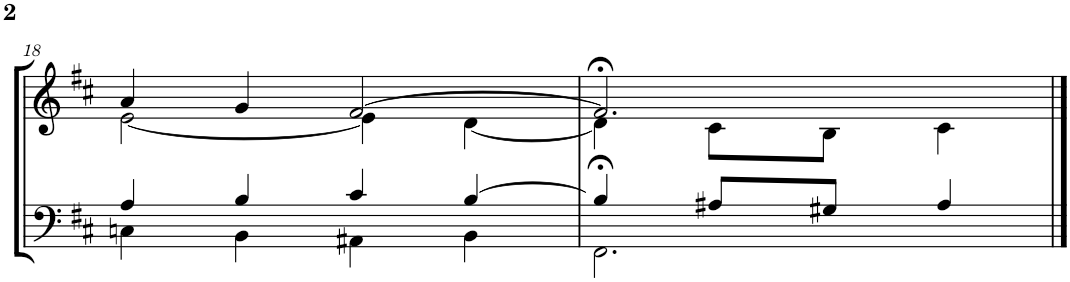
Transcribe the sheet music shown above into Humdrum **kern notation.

**kern	**kern
*part2	*part1
*staff2	*staff1
*I"Tenor/Baß	*I"Sopran/Alt
!!LO:PB:g=z
*clefF4	*clefG2
*k[f#c#]	*k[f#c#]
*M4/4	*M4/4
=18	=18
*^	*^
4A/	4Cn\	4a/	[2e\
4B/	4BB\	4g/	.
4c#/	4AA#X\	[2f#/	4e\]
[4B/	4BB\	.	[4d\
=19	=19	=19	=19
4B/]	2.FF#>\	2.f#>/]	4d\]
8A#X/L	.	.	8c#\L
8G#X/J	.	.	8B\J
4A#/	.	.	4c#\
*v	*v	*	*
*	*v	*v
==	==
*-	*-
